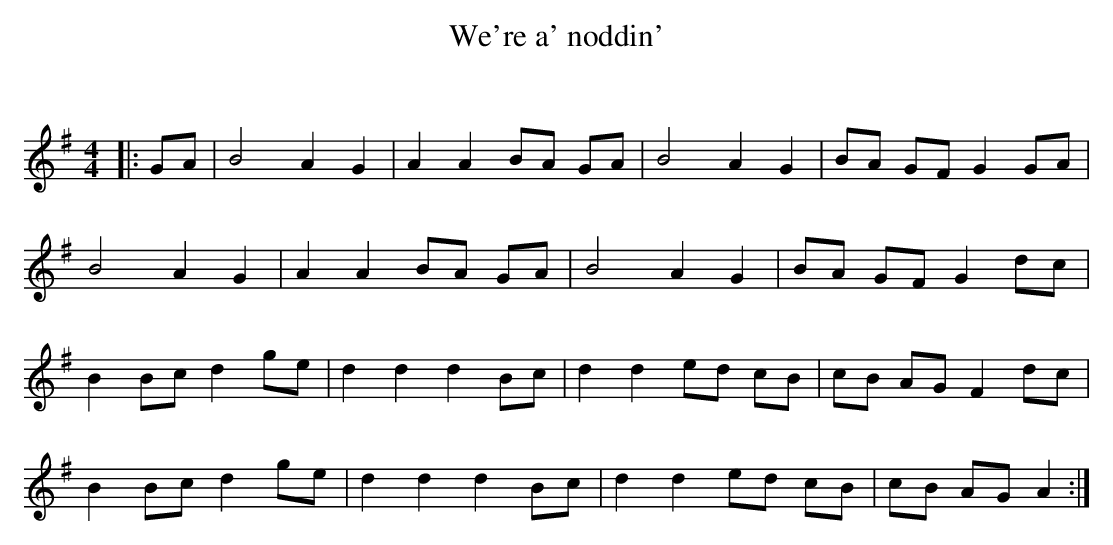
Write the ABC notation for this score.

X:1
T: We're a' noddin'
C:
Q: 232
K:G
M:4/4
L:1/8
|:GA|B4 A2 G2|A2 A2 BA GA|B4 A2 G2|BA GF G2 GA|
B4 A2 G2|A2 A2 BA GA|B4 A2 G2|BA GF G2 dc|
B2 Bc d2 ge|d2 d2 d2 Bc|d2 d2 ed cB|cB AG F2 dc|
B2 Bc d2 ge|d2 d2 d2 Bc|d2 d2 ed cB|cB AG A2:|
